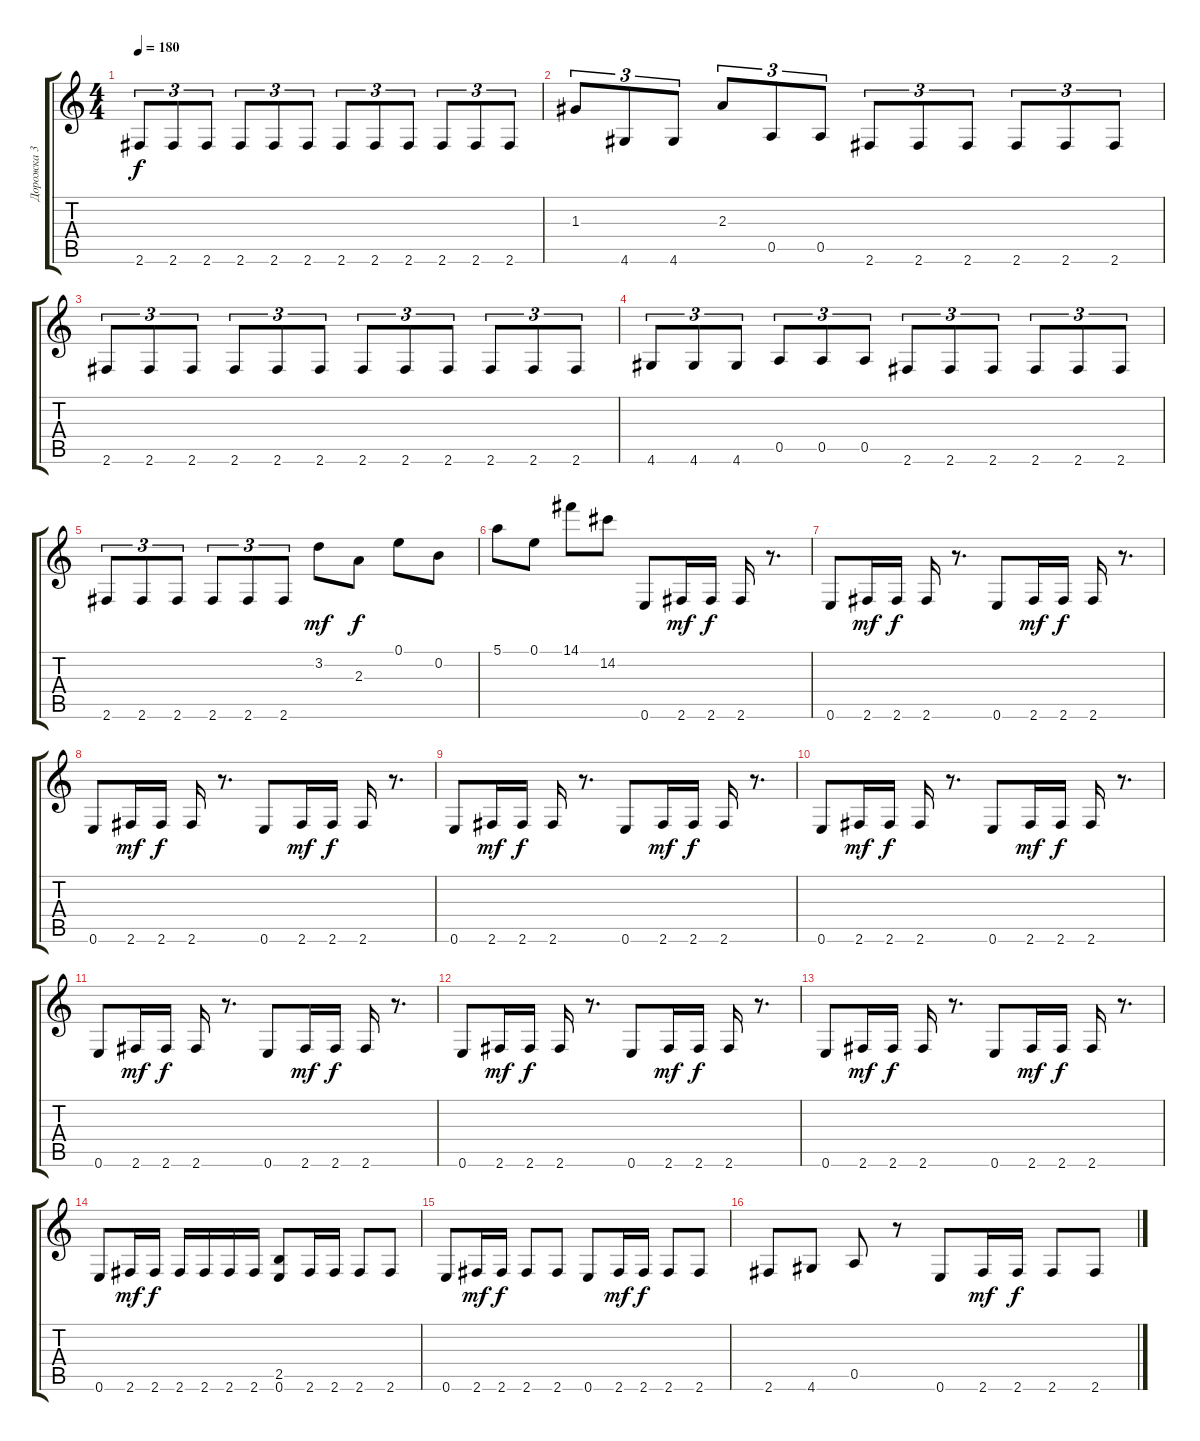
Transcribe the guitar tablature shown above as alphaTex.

\track ("Дорожка 3" "Дорожка 3") {instrument distortionguitar}
\staff {score tabs}
\tuning (E4 B3 G3 D3 A2 E2) {hide}
\ts (4 4)
\tempo 180
\clef g2
\ks c
2.6.8{tu (3 2) dy f} 2.6.8{tu (3 2)} 2.6.8{tu (3 2)} 2.6.8{tu (3 2)} 2.6.8{tu (3 2)} 2.6.8{tu (3 2)} 2.6.8{tu (3 2)} 2.6.8{tu (3 2)} 2.6.8{tu (3 2)} 2.6.8{tu (3 2)} 2.6.8{tu (3 2)} 2.6.8{tu (3 2)} |
1.3.8{tu (3 2)} 4.6.8{tu (3 2)} 4.6.8{tu (3 2)} 2.3.8{tu (3 2)} 0.5.8{tu (3 2)} 0.5.8{tu (3 2)} 2.6.8{tu (3 2)} 2.6.8{tu (3 2)} 2.6.8{tu (3 2)} 2.6.8{tu (3 2)} 2.6.8{tu (3 2)} 2.6.8{tu (3 2)} |
2.6.8{tu (3 2)} 2.6.8{tu (3 2)} 2.6.8{tu (3 2)} 2.6.8{tu (3 2)} 2.6.8{tu (3 2)} 2.6.8{tu (3 2)} 2.6.8{tu (3 2)} 2.6.8{tu (3 2)} 2.6.8{tu (3 2)} 2.6.8{tu (3 2)} 2.6.8{tu (3 2)} 2.6.8{tu (3 2)} |
4.6.8{tu (3 2)} 4.6.8{tu (3 2)} 4.6.8{tu (3 2)} 0.5.8{tu (3 2)} 0.5.8{tu (3 2)} 0.5.8{tu (3 2)} 2.6.8{tu (3 2)} 2.6.8{tu (3 2)} 2.6.8{tu (3 2)} 2.6.8{tu (3 2)} 2.6.8{tu (3 2)} 2.6.8{tu (3 2)} |
2.6.8{tu (3 2)} 2.6.8{tu (3 2)} 2.6.8{tu (3 2)} 2.6.8{tu (3 2)} 2.6.8{tu (3 2)} 2.6.8{tu (3 2)} 3.2.8{dy mf} 2.3.8{dy f} 0.1.8 0.2.8 |
5.1.8 0.1.8 14.1.8 14.2.8 0.6.8 2.6.16{dy mf} 2.6.16{dy f} 2.6.16 r.8{d} |
0.6.8 2.6.16{dy mf} 2.6.16{dy f} 2.6.16 r.8{d} 0.6.8 2.6.16{dy mf} 2.6.16{dy f} 2.6.16 r.8{d} |
0.6.8 2.6.16{dy mf} 2.6.16{dy f} 2.6.16 r.8{d} 0.6.8 2.6.16{dy mf} 2.6.16{dy f} 2.6.16 r.8{d} |
0.6.8 2.6.16{dy mf} 2.6.16{dy f} 2.6.16 r.8{d} 0.6.8 2.6.16{dy mf} 2.6.16{dy f} 2.6.16 r.8{d} |
0.6.8 2.6.16{dy mf} 2.6.16{dy f} 2.6.16 r.8{d} 0.6.8 2.6.16{dy mf} 2.6.16{dy f} 2.6.16 r.8{d} |
0.6.8 2.6.16{dy mf} 2.6.16{dy f} 2.6.16 r.8{d} 0.6.8 2.6.16{dy mf} 2.6.16{dy f} 2.6.16 r.8{d} |
0.6.8 2.6.16{dy mf} 2.6.16{dy f} 2.6.16 r.8{d} 0.6.8 2.6.16{dy mf} 2.6.16{dy f} 2.6.16 r.8{d} |
0.6.8 2.6.16{dy mf} 2.6.16{dy f} 2.6.16 r.8{d} 0.6.8 2.6.16{dy mf} 2.6.16{dy f} 2.6.16 r.8{d} |
0.6.8 2.6.16{dy mf} 2.6.16{dy f} 2.6.16 2.6.16 2.6.16 2.6.16 (2.5 0.6).8 2.6.16 2.6.16 2.6.8 2.6.8 |
0.6.8 2.6.16{dy mf} 2.6.16{dy f} 2.6.8 2.6.8 0.6.8 2.6.16{dy mf} 2.6.16{dy f} 2.6.8 2.6.8 |
2.6.8 4.6.8 0.5.8 r.8 0.6.8 2.6.16{dy mf} 2.6.16{dy f} 2.6.8 2.6.8
